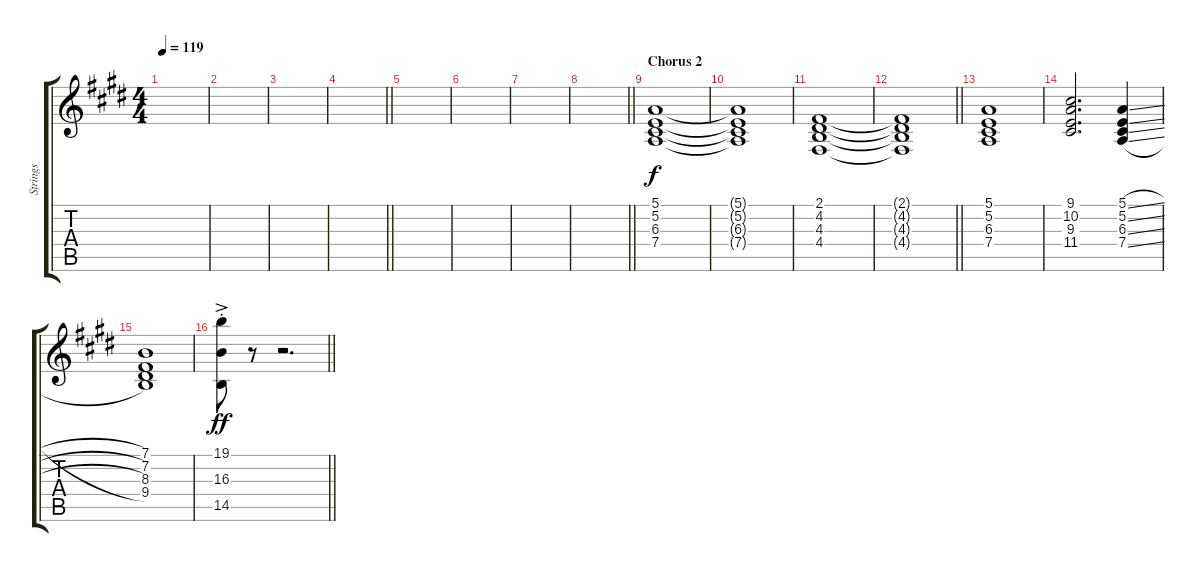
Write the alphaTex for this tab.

\track ("Strings" "Strings") {instrument stringensemble1}
\staff {score tabs}
\tuning (E4 B3 G3 D3 A2 E2) {hide}
\ts (4 4)
\tempo 119
\clef g2
\ks e
|
|
|
\barLineRight lightlight
|
|
|
|
\barLineRight lightlight
|
\section ("" "Chorus 2")
(5.1 5.2 6.3 7.4).1{dy f} |
(5.1{t} 5.2{t} 6.3{t} 7.4{t}).1 |
(2.1 4.2 4.3 4.4).1 |
\barLineRight lightlight
(2.1{t} 4.2{t} 4.3{t} 4.4{t}).1 |
(5.1 5.2 6.3 7.4).1 |
(9.1 10.2 9.3 11.4).2{d} (5.1{sl} 5.2{sl} 6.3{sl} 7.4{sl}).4 |
(7.1 7.2 8.3 9.4).1 |
\barLineRight lightlight
(19.1{ac st} 16.3{ac st} 14.5{ac st}).8{dy ff} r.8 r.2{d}
